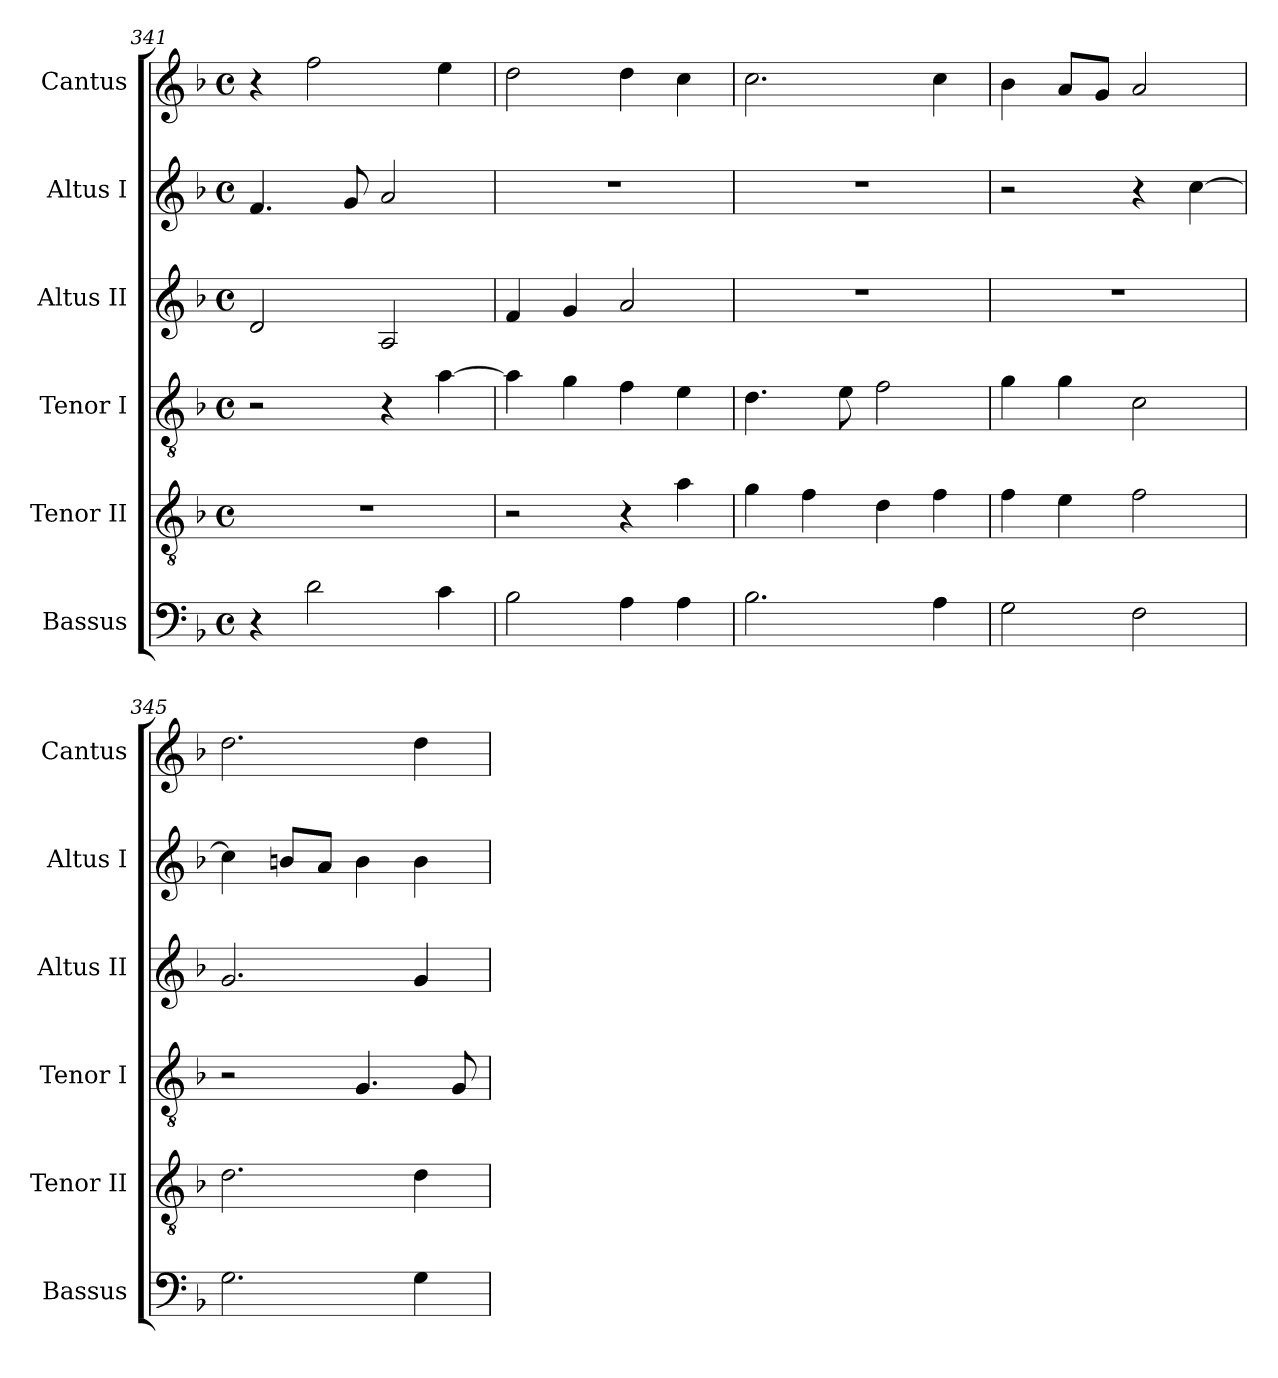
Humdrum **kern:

**kern	**kern	**kern	**kern	**kern	**kern
*part6	*part5	*part4	*part3	*part2	*part1
*staff6	*staff5	*staff4	*staff3	*staff2	*staff1
*I"Bassus	*I"Tenor II	*I"Tenor I	*I"Altus II	*I"Altus I	*I"Cantus
*I'Bassus	*I'Tenor II	*I'Tenor I	*I'Altus II	*I'Altus I	*I'Cantus
*clefF4	*clefGv2	*clefGv2	*clefG2	*clefG2	*clefG2
*k[b-]	*k[b-]	*k[b-]	*k[b-]	*k[b-]	*k[b-]
*F:	*F:	*F:	*F:	*F:	*F:
*M4/4	*M4/4	*M4/4	*M4/4	*M4/4	*M4/4
*met(c)	*met(c)	*met(c)	*met(c)	*met(c)	*met(c)
=341	=341	=341	=341	=341	=341
4r	1r	2r	2d/	4.f/	4r
2d\	.	.	.	.	2ff\
.	.	.	.	8g/	.
.	.	4r	2A/	2a/	.
4c\	.	[>4a\	.	.	4ee\
=342	=342	=342	=342	=342	=342
2B-\	2r	4a\]	4f/	1r	2dd\
.	.	4g\	4g/	.	.
4A\	4r	4f\	2a/	.	4dd\
4A\	4a\	4e\	.	.	4cc\
=343	=343	=343	=343	=343	=343
2.B-\	4g\	4.d\	1r	1r	2.cc\
.	4f\	.	.	.	.
.	.	8e\	.	.	.
.	4d\	2f\	.	.	.
4A\	4f\	.	.	.	4cc\
=344	=344	=344	=344	=344	=344
2G\	4f\	4g\	1r	2r	4b-\
.	4e\	4g\	.	.	8a/L
.	.	.	.	.	8g/J
2F\	2f\	2c\	.	4r	2a/
.	.	.	.	[>4cc\	.
=345	=345	=345	=345	=345	=345
2.G\	2.d\	2r	2.g/	4cc\]	2.dd\
.	.	.	.	8bn/L	.
.	.	.	.	8a/J	.
.	.	4.G/	.	4b\	.
4G\	4d\	.	4g/	4b\	4dd\
.	.	8G/	.	.	.
=	=	=	=	=	=
*-	*-	*-	*-	*-	*-
